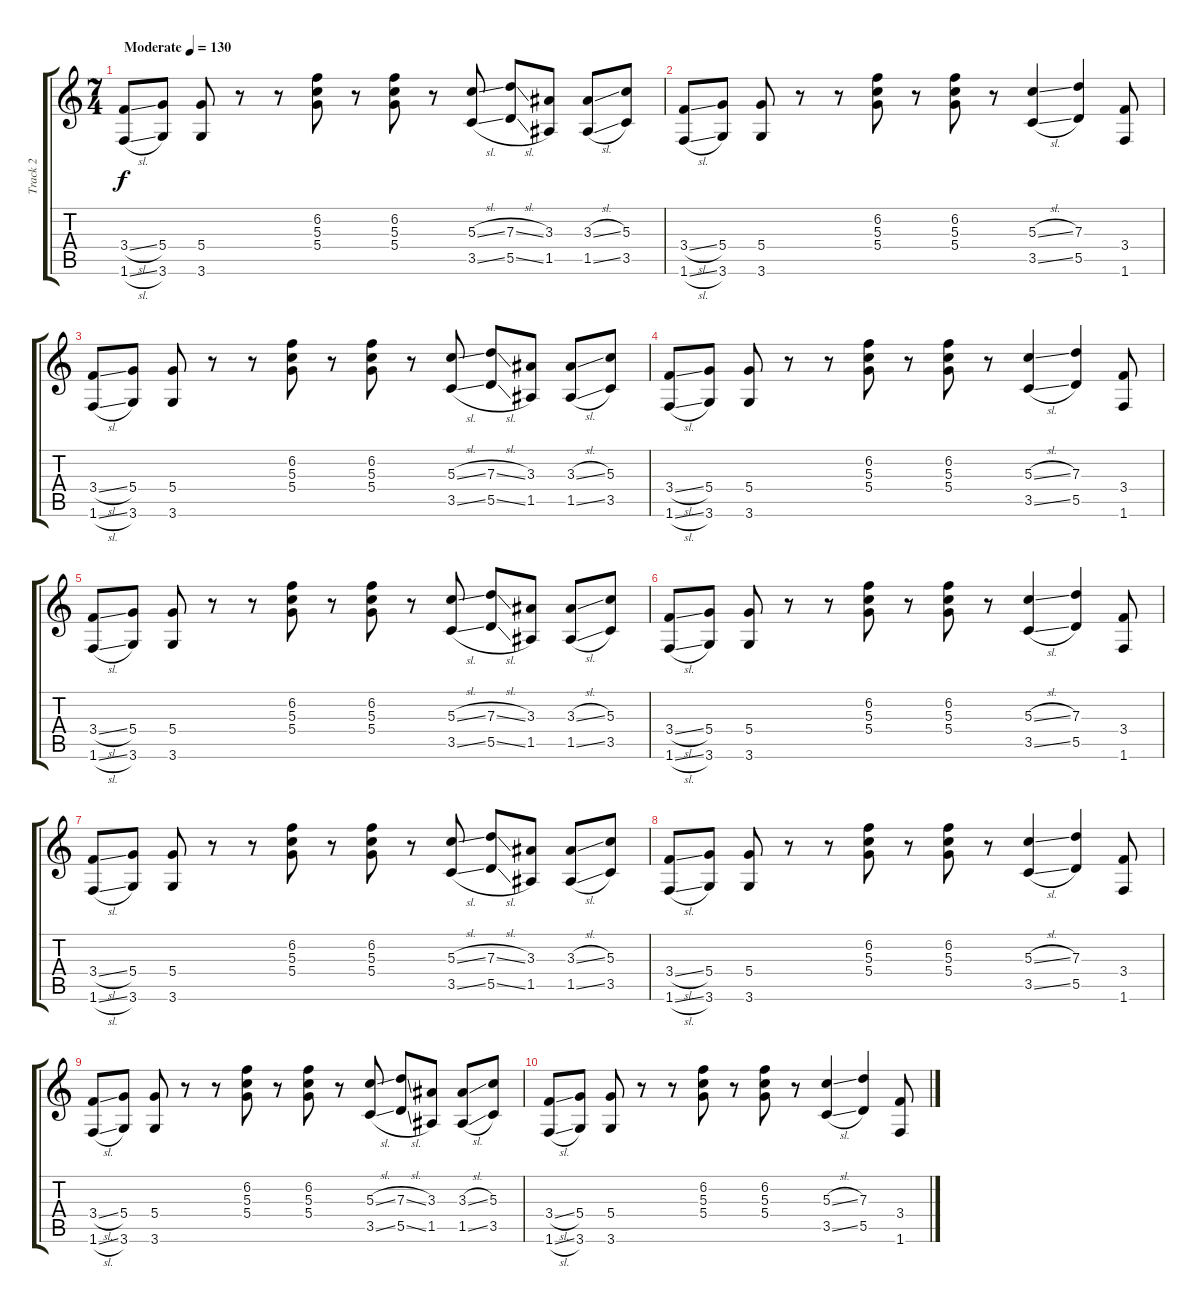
\track ("Track 2" "Track 2") {instrument overdrivenguitar}
\staff {score tabs}
\tuning (E4 B3 G3 D3 A2 E2) {hide}
\ts (7 4)
\tempo (130 "Moderate")
\clef g2
\ks c
(3.4{sl} 1.6{sl}).8{dy f instrument overdrivenguitar} (5.4 3.6).8 (5.4 3.6).8 r.8 r.8 (6.2 5.3 5.4).8 r.8 (6.2 5.3 5.4).8 r.8 (5.3{sl} 3.5{sl}).8 (7.3{sl} 5.5{sl}).8 (3.3 1.5).8 (3.3{sl} 1.5{sl}).8 (5.3 3.5).8 |
(3.4{sl} 1.6{sl}).8 (5.4 3.6).8 (5.4 3.6).8 r.8 r.8 (6.2 5.3 5.4).8 r.8 (6.2 5.3 5.4).8 r.8 (5.3{sl} 3.5{sl}).4 (7.3 5.5).4 (3.4 1.6).8 |
(3.4{sl} 1.6{sl}).8 (5.4 3.6).8 (5.4 3.6).8 r.8 r.8 (6.2 5.3 5.4).8 r.8 (6.2 5.3 5.4).8 r.8 (5.3{sl} 3.5{sl}).8 (7.3{sl} 5.5{sl}).8 (3.3 1.5).8 (3.3{sl} 1.5{sl}).8 (5.3 3.5).8 |
(3.4{sl} 1.6{sl}).8 (5.4 3.6).8 (5.4 3.6).8 r.8 r.8 (6.2 5.3 5.4).8 r.8 (6.2 5.3 5.4).8 r.8 (5.3{sl} 3.5{sl}).4 (7.3 5.5).4 (3.4 1.6).8 |
(3.4{sl} 1.6{sl}).8 (5.4 3.6).8 (5.4 3.6).8 r.8 r.8 (6.2 5.3 5.4).8 r.8 (6.2 5.3 5.4).8 r.8 (5.3{sl} 3.5{sl}).8 (7.3{sl} 5.5{sl}).8 (3.3 1.5).8 (3.3{sl} 1.5{sl}).8 (5.3 3.5).8 |
(3.4{sl} 1.6{sl}).8 (5.4 3.6).8 (5.4 3.6).8 r.8 r.8 (6.2 5.3 5.4).8 r.8 (6.2 5.3 5.4).8 r.8 (5.3{sl} 3.5{sl}).4 (7.3 5.5).4 (3.4 1.6).8 |
(3.4{sl} 1.6{sl}).8 (5.4 3.6).8 (5.4 3.6).8 r.8 r.8 (6.2 5.3 5.4).8 r.8 (6.2 5.3 5.4).8 r.8 (5.3{sl} 3.5{sl}).8 (7.3{sl} 5.5{sl}).8 (3.3 1.5).8 (3.3{sl} 1.5{sl}).8 (5.3 3.5).8 |
(3.4{sl} 1.6{sl}).8 (5.4 3.6).8 (5.4 3.6).8 r.8 r.8 (6.2 5.3 5.4).8 r.8 (6.2 5.3 5.4).8 r.8 (5.3{sl} 3.5{sl}).4 (7.3 5.5).4 (3.4 1.6).8 |
(3.4{sl} 1.6{sl}).8 (5.4 3.6).8 (5.4 3.6).8 r.8 r.8 (6.2 5.3 5.4).8 r.8 (6.2 5.3 5.4).8 r.8 (5.3{sl} 3.5{sl}).8 (7.3{sl} 5.5{sl}).8 (3.3 1.5).8 (3.3{sl} 1.5{sl}).8 (5.3 3.5).8 |
(3.4{sl} 1.6{sl}).8 (5.4 3.6).8 (5.4 3.6).8 r.8 r.8 (6.2 5.3 5.4).8 r.8 (6.2 5.3 5.4).8 r.8 (5.3{sl} 3.5{sl}).4 (7.3 5.5).4 (3.4 1.6).8
